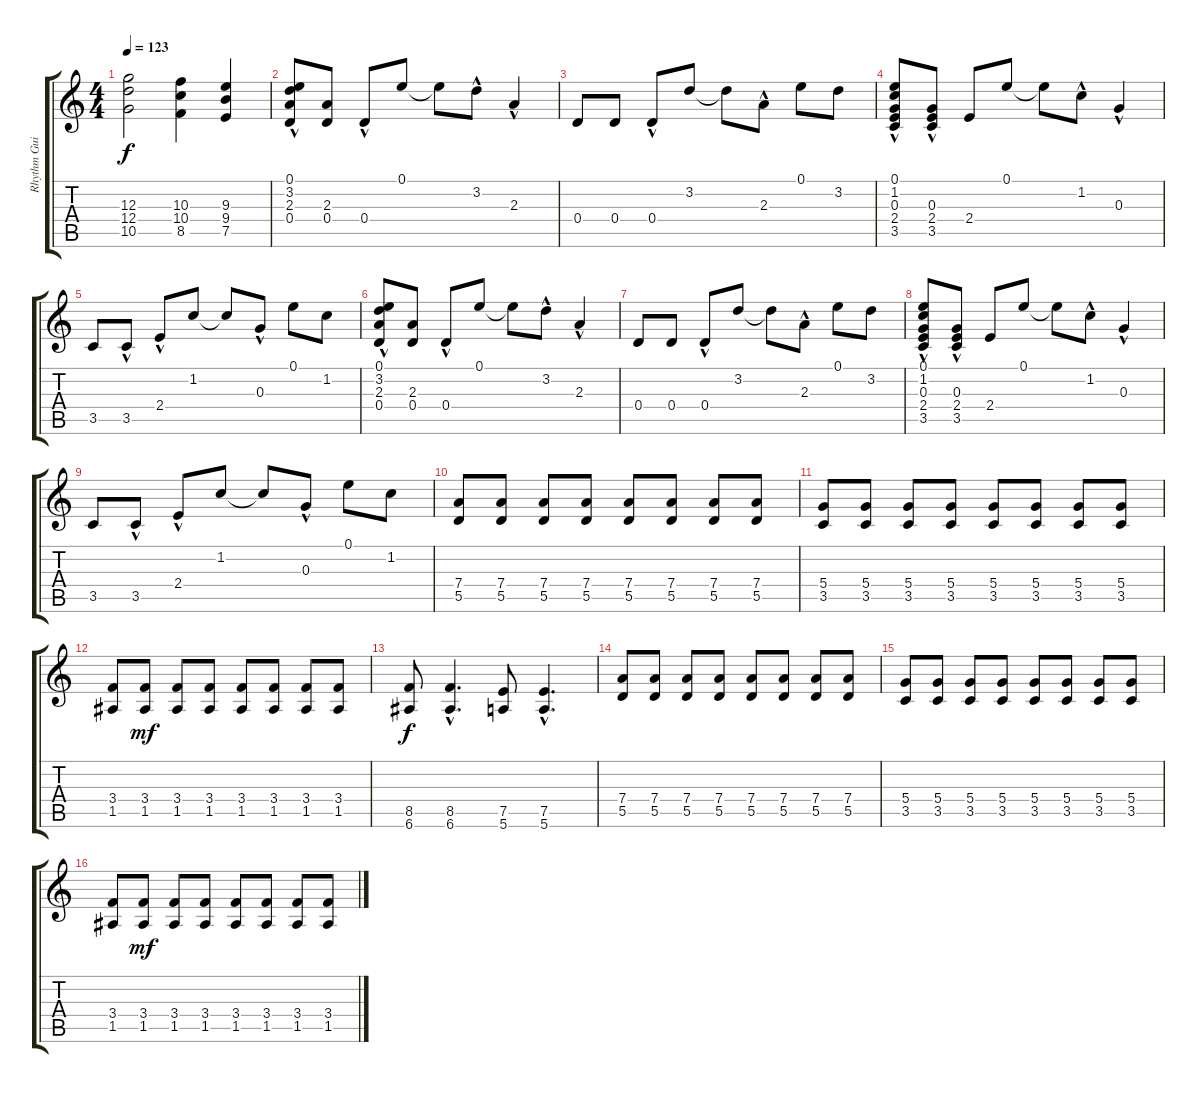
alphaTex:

\track ("Rhythm Guitar II" "Rhythm Gui") {instrument overdrivenguitar}
\staff {score tabs}
\tuning (E4 B3 G3 D3 A2 E2) {hide}
\ts (4 4)
\tempo 123
\clef g2
\ks c
(12.3 12.4 10.5).2{dy f} (10.3 10.4 8.5).4 (9.3 9.4 7.5).4 |
(0.1{hac} 3.2 2.3 0.4).8 (2.3 0.4).8 0.4{hac}.8 0.1.8 0.1{t}.8 3.2{hac}.8 2.3{hac}.4 |
0.4.8 0.4.8 0.4{hac}.8 3.2.8 3.2{t}.8 2.3{hac}.8 0.1.8 3.2.8 |
(0.1{hac} 1.2 0.3 2.4 3.5).8 (0.3 2.4 3.5{hac}).8 2.4.8 0.1.8 0.1{t}.8 1.2{hac}.8 0.3{hac}.4 |
3.5.8 3.5{hac}.8 2.4{hac}.8 1.2.8 1.2{t}.8 0.3{hac}.8 0.1.8 1.2.8 |
(0.1{hac} 3.2 2.3 0.4).8 (2.3 0.4).8 0.4{hac}.8 0.1.8 0.1{t}.8 3.2{hac}.8 2.3{hac}.4 |
0.4.8 0.4.8 0.4{hac}.8 3.2.8 3.2{t}.8 2.3{hac}.8 0.1.8 3.2.8 |
(0.1{hac} 1.2 0.3 2.4 3.5).8 (0.3 2.4 3.5{hac}).8 2.4.8 0.1.8 0.1{t}.8 1.2{hac}.8 0.3{hac}.4 |
3.5.8 3.5{hac}.8 2.4{hac}.8 1.2.8 1.2{t}.8 0.3{hac}.8 0.1.8 1.2.8 |
(7.4 5.5).8 (7.4 5.5).8 (7.4 5.5).8 (7.4 5.5).8 (7.4 5.5).8 (7.4 5.5).8 (7.4 5.5).8 (7.4 5.5).8 |
(5.4 3.5).8 (5.4 3.5).8 (5.4 3.5).8 (5.4 3.5).8 (5.4 3.5).8 (5.4 3.5).8 (5.4 3.5).8 (5.4 3.5).8 |
(3.4 1.5).8 (3.4 1.5).8{dy mf} (3.4 1.5).8 (3.4 1.5).8 (3.4 1.5).8 (3.4 1.5).8 (3.4 1.5).8 (3.4 1.5).8 |
(8.5 6.6).8{dy f} (8.5{hac} 6.6{hac}).4{d} (7.5 5.6).8 (7.5{hac} 5.6{hac}).4{d} |
(7.4 5.5).8 (7.4 5.5).8 (7.4 5.5).8 (7.4 5.5).8 (7.4 5.5).8 (7.4 5.5).8 (7.4 5.5).8 (7.4 5.5).8 |
(5.4 3.5).8 (5.4 3.5).8 (5.4 3.5).8 (5.4 3.5).8 (5.4 3.5).8 (5.4 3.5).8 (5.4 3.5).8 (5.4 3.5).8 |
(3.4 1.5).8 (3.4 1.5).8{dy mf} (3.4 1.5).8 (3.4 1.5).8 (3.4 1.5).8 (3.4 1.5).8 (3.4 1.5).8 (3.4 1.5).8
